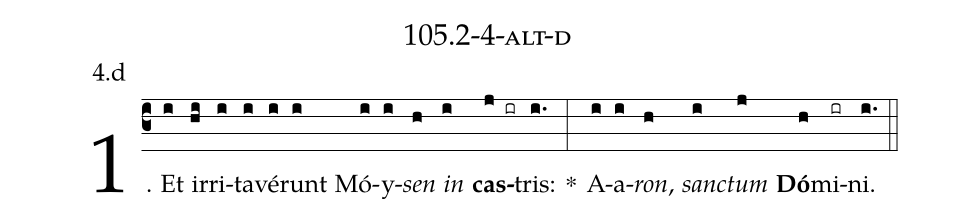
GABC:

name: 105.2-4-alt-d;
annotation: 4.d;
%%
(c3)1. Et(i) ir(hi)ri(i)ta(i)vé(i)runt(i) Mó(i)y(i)<i>sen</i>(h) <i>in</i>(i) <b>cas</b>(j ir)tris:(i.) *(:) A(i)a(i)<i>ron</i>,(h) <i>sanc</i>(i)<i>tum</i>(j) <b>Dó</b>(h)mi(ir)ni.(i.) (::)


%E(i) u(h) o(i) u(j) a(h) e.(i.) (::)
